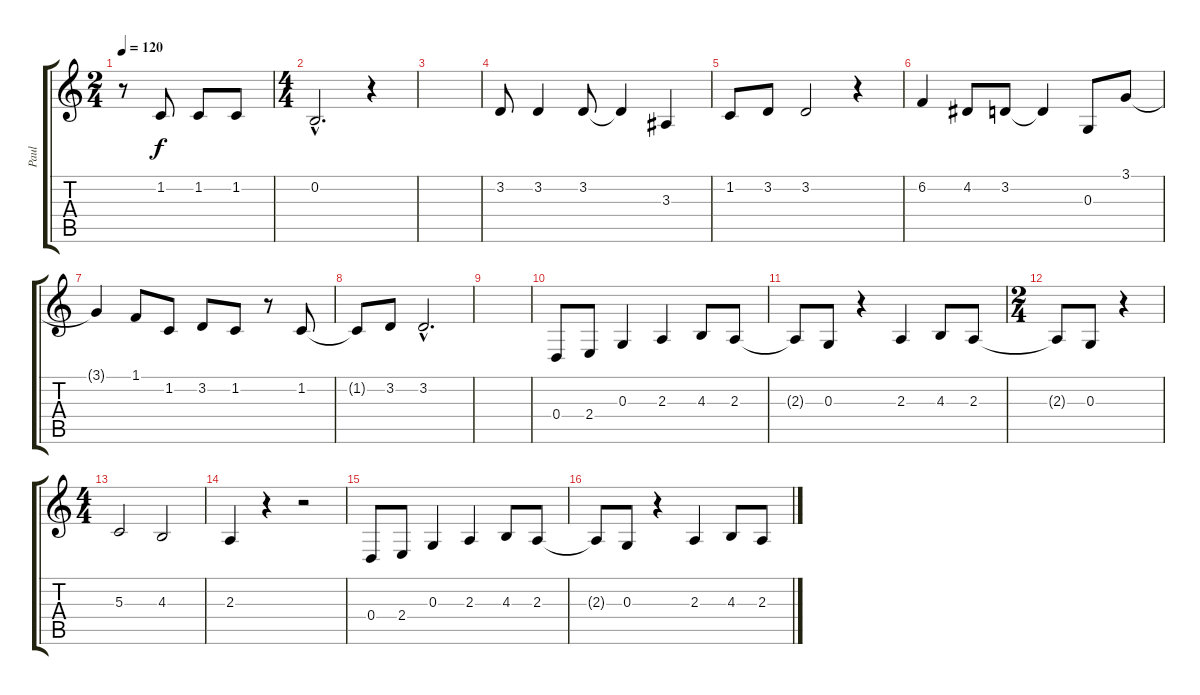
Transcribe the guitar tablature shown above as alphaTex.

\track ("Paul" "Paul") {instrument clarinet}
\staff {score tabs}
\tuning (E4 B3 G3 D3 A2 E2) {hide}
\ts (2 4)
\tempo 120
\clef g2
\ks c
r.8{dy f} 1.2.8 1.2.8 1.2.8 |
\ts (4 4)
0.2{hac}.2{d} r.4 |
|
3.2.8 3.2.4 3.2.8 3.2{t}.4 3.3.4 |
1.2.8 3.2.8 3.2.2 r.4 |
6.2.4 4.2.8 3.2.8 3.2{t}.4 0.3.8 3.1.8 |
3.1{t}.4 1.1.8 1.2.8 3.2.8 1.2.8 r.8 1.2.8 |
1.2{t}.8 3.2.8 3.2{hac}.2{d} |
|
0.4.8 2.4.8 0.3.4 2.3.4 4.3.8 2.3.8 |
2.3{t}.8 0.3.8 r.4 2.3.4 4.3.8 2.3.8 |
\ts (2 4)
2.3{t}.8 0.3.8 r.4 |
\ts (4 4)
5.3.2 4.3.2 |
2.3.4 r.4 r.2 |
0.4.8 2.4.8 0.3.4 2.3.4 4.3.8 2.3.8 |
2.3{t}.8 0.3.8 r.4 2.3.4 4.3.8 2.3.8
